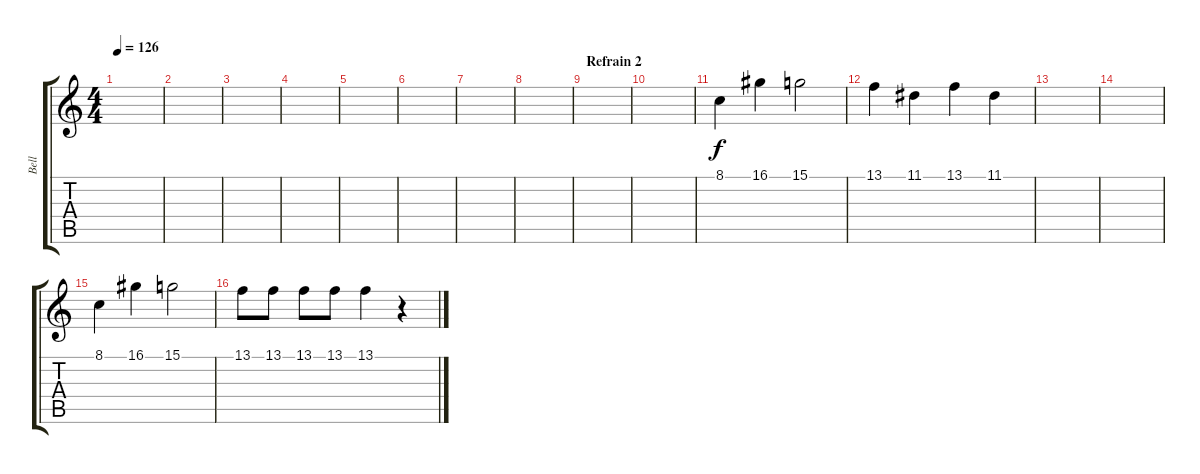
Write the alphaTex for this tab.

\track ("Bell" "Bell") {instrument vibraphone}
\staff {score tabs}
\tuning (E4 B3 G3 D3 A2 E2) {hide}
\ts (4 4)
\tempo 126
\clef g2
\ks c
|
|
|
|
|
|
|
|
\section ("" "Refrain 2")
|
|
8.1.4 16.1.4 15.1.2 |
13.1.4 11.1.4 13.1.4 11.1.4 |
|
|
8.1.4 16.1.4 15.1.2 |
13.1.8 13.1.8 13.1.8 13.1.8 13.1.4 r.4
